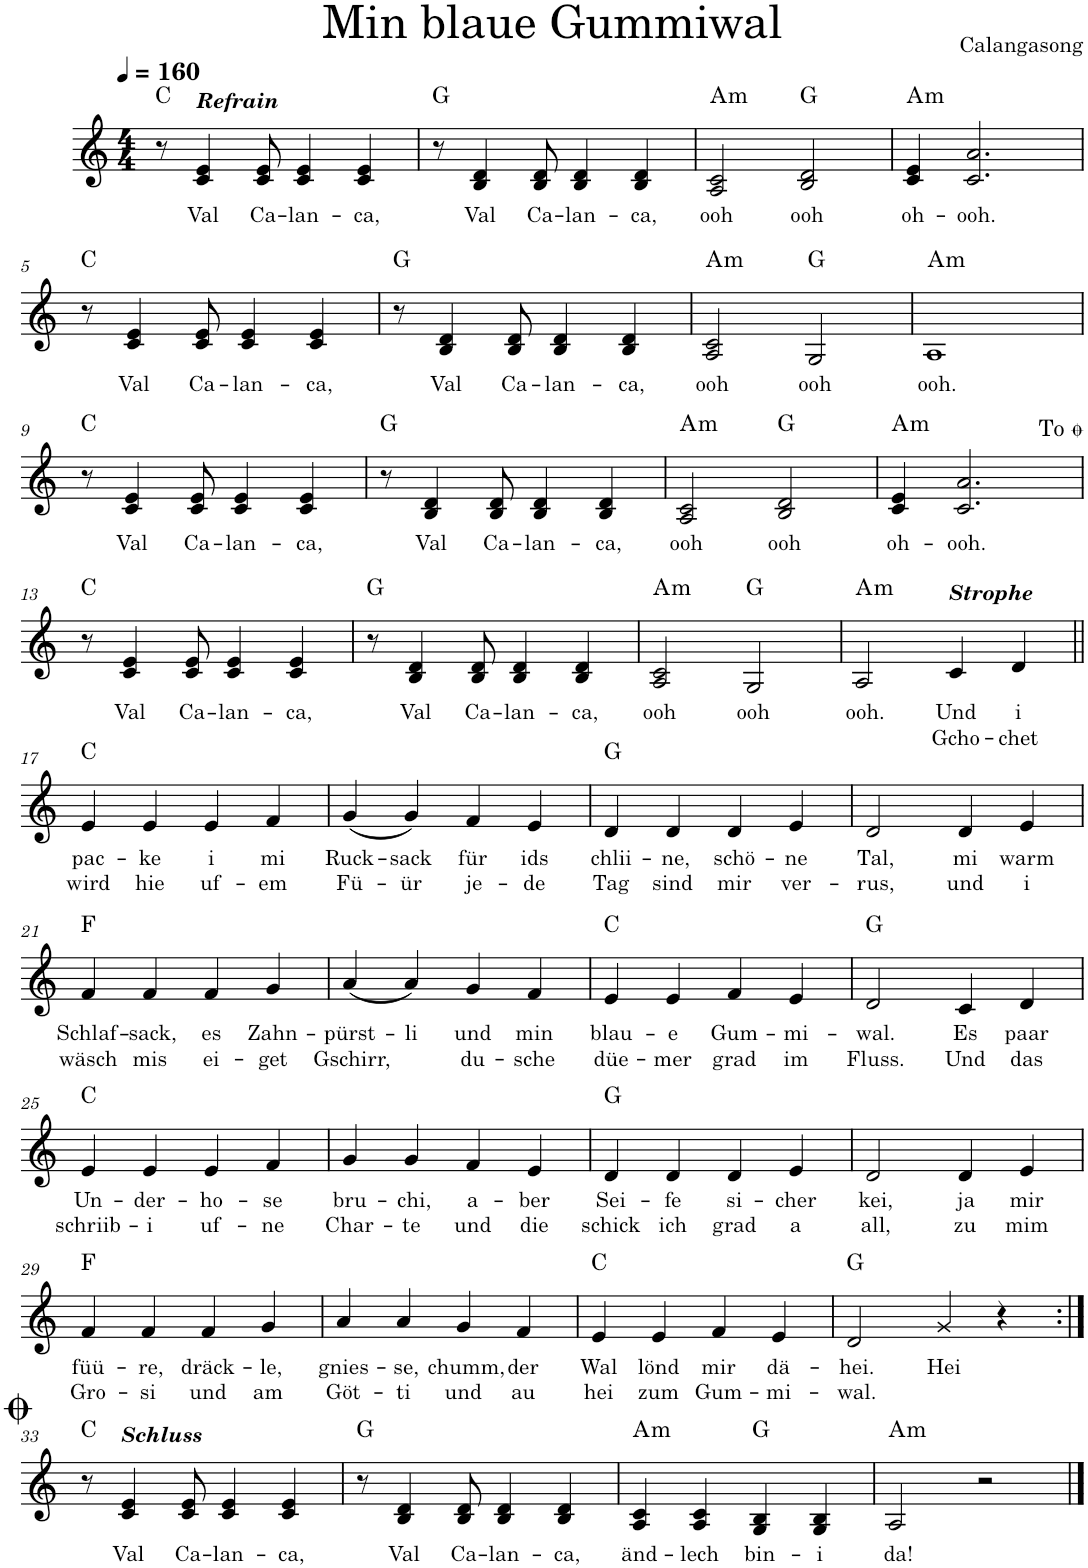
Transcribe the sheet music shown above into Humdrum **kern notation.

**kern	**text	**text	**harte
*part1	*part1	*part1	*part1
*staff1	*staff1	*staff1	*
*I"Piano	*	*	*
*I'Pno.	*	*	*
*clefG2	*	*	*
*k[]	*	*	*
*M4/4	*	*	*
*MM160	*	*	*
=1	=1	=1	=1
8r	.	.	C:maj
!LO:TX:a:Bi:t=Refrain	!	!	!
!	!LO:LY:b	!	!
4c/ 4e/	Val	.	.
!	!LO:LY:b	!	!
8c/ 8e/	Ca-	.	.
!	!LO:LY:b	!	!
4c/ 4e/	-lan-	.	.
!	!LO:LY:b	!	!
4c/ 4e/	-ca,	.	.
=2	=2	=2	=2
8r	.	.	G:maj
!	!LO:LY:b	!	!
4B/ 4d/	Val	.	.
!	!LO:LY:b	!	!
8B/ 8d/	Ca-	.	.
!	!LO:LY:b	!	!
4B/ 4d/	-lan-	.	.
!	!LO:LY:b	!	!
4B/ 4d/	-ca,	.	.
=3	=3	=3	=3
!	!LO:LY:b	!	!LO:H:kt=m
2A/ 2c/	ooh	.	A:min
!	!LO:LY:b	!	!
2B/ 2d/	ooh	.	G:maj
=4	=4	=4	=4
!	!LO:LY:b	!	!LO:H:kt=m
4c/ 4e/	oh-	.	A:min
!	!LO:LY:b	!	!
2.c/ 2.a/	-ooh.	.	.
!!LO:LB:g=z
=5	=5	=5	=5
8r	.	.	C:maj
!	!LO:LY:b	!	!
4c/ 4e/	Val	.	.
!	!LO:LY:b	!	!
8c/ 8e/	Ca-	.	.
!	!LO:LY:b	!	!
4c/ 4e/	-lan-	.	.
!	!LO:LY:b	!	!
4c/ 4e/	-ca,	.	.
=6	=6	=6	=6
8r	.	.	G:maj
!	!LO:LY:b	!	!
4B/ 4d/	Val	.	.
!	!LO:LY:b	!	!
8B/ 8d/	Ca-	.	.
!	!LO:LY:b	!	!
4B/ 4d/	-lan-	.	.
!	!LO:LY:b	!	!
4B/ 4d/	-ca,	.	.
=7	=7	=7	=7
!	!LO:LY:b	!	!LO:H:kt=m
2A/ 2c/	ooh	.	A:min
!	!LO:LY:b	!	!
2G/	ooh	.	G:maj
=8	=8	=8	=8
!	!LO:LY:b	!	!LO:H:kt=m
1A	ooh.	.	A:min
!!LO:LB:g=z
=9	=9	=9	=9
8r	.	.	C:maj
!	!LO:LY:b	!	!
4c/ 4e/	Val	.	.
!	!LO:LY:b	!	!
8c/ 8e/	Ca-	.	.
!	!LO:LY:b	!	!
4c/ 4e/	-lan-	.	.
!	!LO:LY:b	!	!
4c/ 4e/	-ca,	.	.
=10	=10	=10	=10
8r	.	.	G:maj
!	!LO:LY:b	!	!
4B/ 4d/	Val	.	.
!	!LO:LY:b	!	!
8B/ 8d/	Ca-	.	.
!	!LO:LY:b	!	!
4B/ 4d/	-lan-	.	.
!	!LO:LY:b	!	!
4B/ 4d/	-ca,	.	.
=11	=11	=11	=11
!	!LO:LY:b	!	!LO:H:kt=m
2A/ 2c/	ooh	.	A:min
!	!LO:LY:b	!	!
2B/ 2d/	ooh	.	G:maj
=12	=12	=12	=12
!	!LO:LY:b	!	!LO:H:kt=m
4c/ 4e/	oh-	.	A:min
!	!LO:LY:b	!	!
2.c/ 2.a/	-ooh.	.	.
!LO:TX:a:t=To	!	!	!
!!LO:LB:g=z
=13	=13	=13	=13
8r	.	.	C:maj
!	!LO:LY:b	!	!
4c/ 4e/	Val	.	.
!	!LO:LY:b	!	!
8c/ 8e/	Ca-	.	.
!	!LO:LY:b	!	!
4c/ 4e/	-lan-	.	.
!	!LO:LY:b	!	!
4c/ 4e/	-ca,	.	.
=14	=14	=14	=14
8r	.	.	G:maj
!	!LO:LY:b	!	!
4B/ 4d/	Val	.	.
!	!LO:LY:b	!	!
8B/ 8d/	Ca-	.	.
!	!LO:LY:b	!	!
4B/ 4d/	-lan-	.	.
!	!LO:LY:b	!	!
4B/ 4d/	-ca,	.	.
=15	=15	=15	=15
!	!LO:LY:b	!	!LO:H:kt=m
2A/ 2c/	ooh	.	A:min
!	!LO:LY:b	!	!
2G/	ooh	.	G:maj
=16	=16	=16	=16
!	!LO:LY:b	!	!LO:H:kt=m
2A/	ooh.	.	A:min
!LO:TX:a:Bi:t=Strophe	!	!	!
!	!LO:LY:b	!LO:LY:b	!
4c/	Und	Gcho-	.
!	!LO:LY:b	!LO:LY:b	!
4d/	i	-chet	.
!!LO:LB:g=z
=17||	=17||	=17||	=17||
!	!LO:LY:b	!LO:LY:b	!
4e/	pac-	wird	C:maj
!	!LO:LY:b	!LO:LY:b	!
4e/	-ke	hie	.
!	!LO:LY:b	!LO:LY:b	!
4e/	i	uf-	.
!	!LO:LY:b	!LO:LY:b	!
4f/	mi	-em	.
=18	=18	=18	=18
!	!LO:LY:b	!LO:LY:b	!
(4g/	Ruck-	Fü-	.
!	!LO:LY:b	!LO:LY:b	!
4g/)	-sack	-ür	.
!	!LO:LY:b	!LO:LY:b	!
4f/	für	je-	.
!	!LO:LY:b	!LO:LY:b	!
4e/	ids	-de	.
=19	=19	=19	=19
!	!LO:LY:b	!LO:LY:b	!
4d/	chlii-	Tag	G:maj
!	!LO:LY:b	!LO:LY:b	!
4d/	-ne,	sind	.
!	!LO:LY:b	!LO:LY:b	!
4d/	schö-	mir	.
!	!LO:LY:b	!LO:LY:b	!
4e/	-ne	ver-	.
=20	=20	=20	=20
!	!LO:LY:b	!LO:LY:b	!
2d/	Tal,	-rus,	.
!	!LO:LY:b	!LO:LY:b	!
4d/	mi	und	.
!	!LO:LY:b	!LO:LY:b	!
4e/	warm	i	.
!!LO:LB:g=z
=21	=21	=21	=21
!	!LO:LY:b	!LO:LY:b	!
4f/	Schlaf-	wäsch	F:maj
!	!LO:LY:b	!LO:LY:b	!
4f/	-sack,	mis	.
!	!LO:LY:b	!LO:LY:b	!
4f/	es	ei-	.
!	!LO:LY:b	!LO:LY:b	!
4g/	Zahn-	-get	.
=22	=22	=22	=22
!	!LO:LY:b	!LO:LY:b	!
(4a/	-pürst-	Gschirr,	.
!	!LO:LY:b	!	!
4a/)	-li	.	.
!	!LO:LY:b	!LO:LY:b	!
4g/	und	du-	.
!	!LO:LY:b	!LO:LY:b	!
4f/	min	-sche	.
=23	=23	=23	=23
!	!LO:LY:b	!LO:LY:b	!
4e/	blau-	düe-	C:maj
!	!LO:LY:b	!LO:LY:b	!
4e/	-e	-mer	.
!	!LO:LY:b	!LO:LY:b	!
4f/	Gum-	grad	.
!	!LO:LY:b	!LO:LY:b	!
4e/	-mi-	im	.
=24	=24	=24	=24
!	!LO:LY:b	!LO:LY:b	!
2d/	-wal.	Fluss.	G:maj
!	!LO:LY:b	!LO:LY:b	!
4c/	Es	Und	.
!	!LO:LY:b	!LO:LY:b	!
4d/	paar	das	.
!!LO:LB:g=z
=25	=25	=25	=25
!	!LO:LY:b	!LO:LY:b	!
4e/	Un-	schriib-	C:maj
!	!LO:LY:b	!LO:LY:b	!
4e/	-der-	-i	.
!	!LO:LY:b	!LO:LY:b	!
4e/	-ho-	uf-	.
!	!LO:LY:b	!LO:LY:b	!
4f/	-se	-ne	.
=26	=26	=26	=26
!	!LO:LY:b	!LO:LY:b	!
4g/	bru-	Char-	.
!	!LO:LY:b	!LO:LY:b	!
4g/	-chi,	-te	.
!	!LO:LY:b	!LO:LY:b	!
4f/	a-	und	.
!	!LO:LY:b	!LO:LY:b	!
4e/	-ber	die	.
=27	=27	=27	=27
!	!LO:LY:b	!LO:LY:b	!
4d/	Sei-	schick	G:maj
!	!LO:LY:b	!LO:LY:b	!
4d/	-fe	ich	.
!	!LO:LY:b	!LO:LY:b	!
4d/	si-	grad	.
!	!LO:LY:b	!LO:LY:b	!
4e/	-cher	a	.
=28	=28	=28	=28
!	!LO:LY:b	!LO:LY:b	!
2d/	kei,	all,	.
!	!LO:LY:b	!LO:LY:b	!
4d/	ja	zu	.
!	!LO:LY:b	!LO:LY:b	!
4e/	mir	mim	.
!!LO:LB:g=z
=29	=29	=29	=29
!	!LO:LY:b	!LO:LY:b	!
4f/	füü-	Gro-	F:maj
!	!LO:LY:b	!LO:LY:b	!
4f/	-re,	-si	.
!	!LO:LY:b	!LO:LY:b	!
4f/	dräck-	und	.
!	!LO:LY:b	!LO:LY:b	!
4g/	-le,	am	.
=30	=30	=30	=30
!	!LO:LY:b	!LO:LY:b	!
4a/	gnies-	Göt-	.
!	!LO:LY:b	!LO:LY:b	!
4a/	-se,	-ti	.
!	!LO:LY:b	!LO:LY:b	!
4g/	chumm,	und	.
!	!LO:LY:b	!LO:LY:b	!
4f/	der	au	.
=31	=31	=31	=31
!	!LO:LY:b	!LO:LY:b	!
4e/	Wal	hei	C:maj
!	!LO:LY:b	!LO:LY:b	!
4e/	lönd	zum	.
!	!LO:LY:b	!LO:LY:b	!
4f/	mir	Gum-	.
!	!LO:LY:b	!LO:LY:b	!
4e/	dä-	-mi-	.
=32	=32	=32	=32
!	!LO:LY:b	!LO:LY:b	!
2d/	-hei.	-wal.	G:maj
!	!LO:LY:b	!	!
4g/	Hei	.	.
4r	.	.	.
!!LO:LB:g=z
=33:|!	=33:|!	=33:|!	=33:|!
8r	.	.	C:maj
!LO:TX:a:Bi:t=Schluss	!	!	!
!	!LO:LY:b	!	!
4c/ 4e/	Val	.	.
!	!LO:LY:b	!	!
8c/ 8e/	Ca-	.	.
!	!LO:LY:b	!	!
4c/ 4e/	-lan-	.	.
!	!LO:LY:b	!	!
4c/ 4e/	-ca,	.	.
=34	=34	=34	=34
8r	.	.	G:maj
!	!LO:LY:b	!	!
4B/ 4d/	Val	.	.
!	!LO:LY:b	!	!
8B/ 8d/	Ca-	.	.
!	!LO:LY:b	!	!
4B/ 4d/	-lan-	.	.
!	!LO:LY:b	!	!
4B/ 4d/	-ca,	.	.
=35	=35	=35	=35
!	!LO:LY:b	!	!LO:H:kt=m
4A/ 4c/	änd-	.	A:min
!	!LO:LY:b	!	!
4A/ 4c/	-lech	.	.
!	!LO:LY:b	!	!
4G/ 4B/	bin-	.	G:maj
!	!LO:LY:b	!	!
4G/ 4B/	-i	.	.
=36	=36	=36	=36
!	!LO:LY:b	!	!LO:H:kt=m
2A/	da!	.	A:min
2r	.	.	.
==	==	==	==
*-	*-	*-	*-
